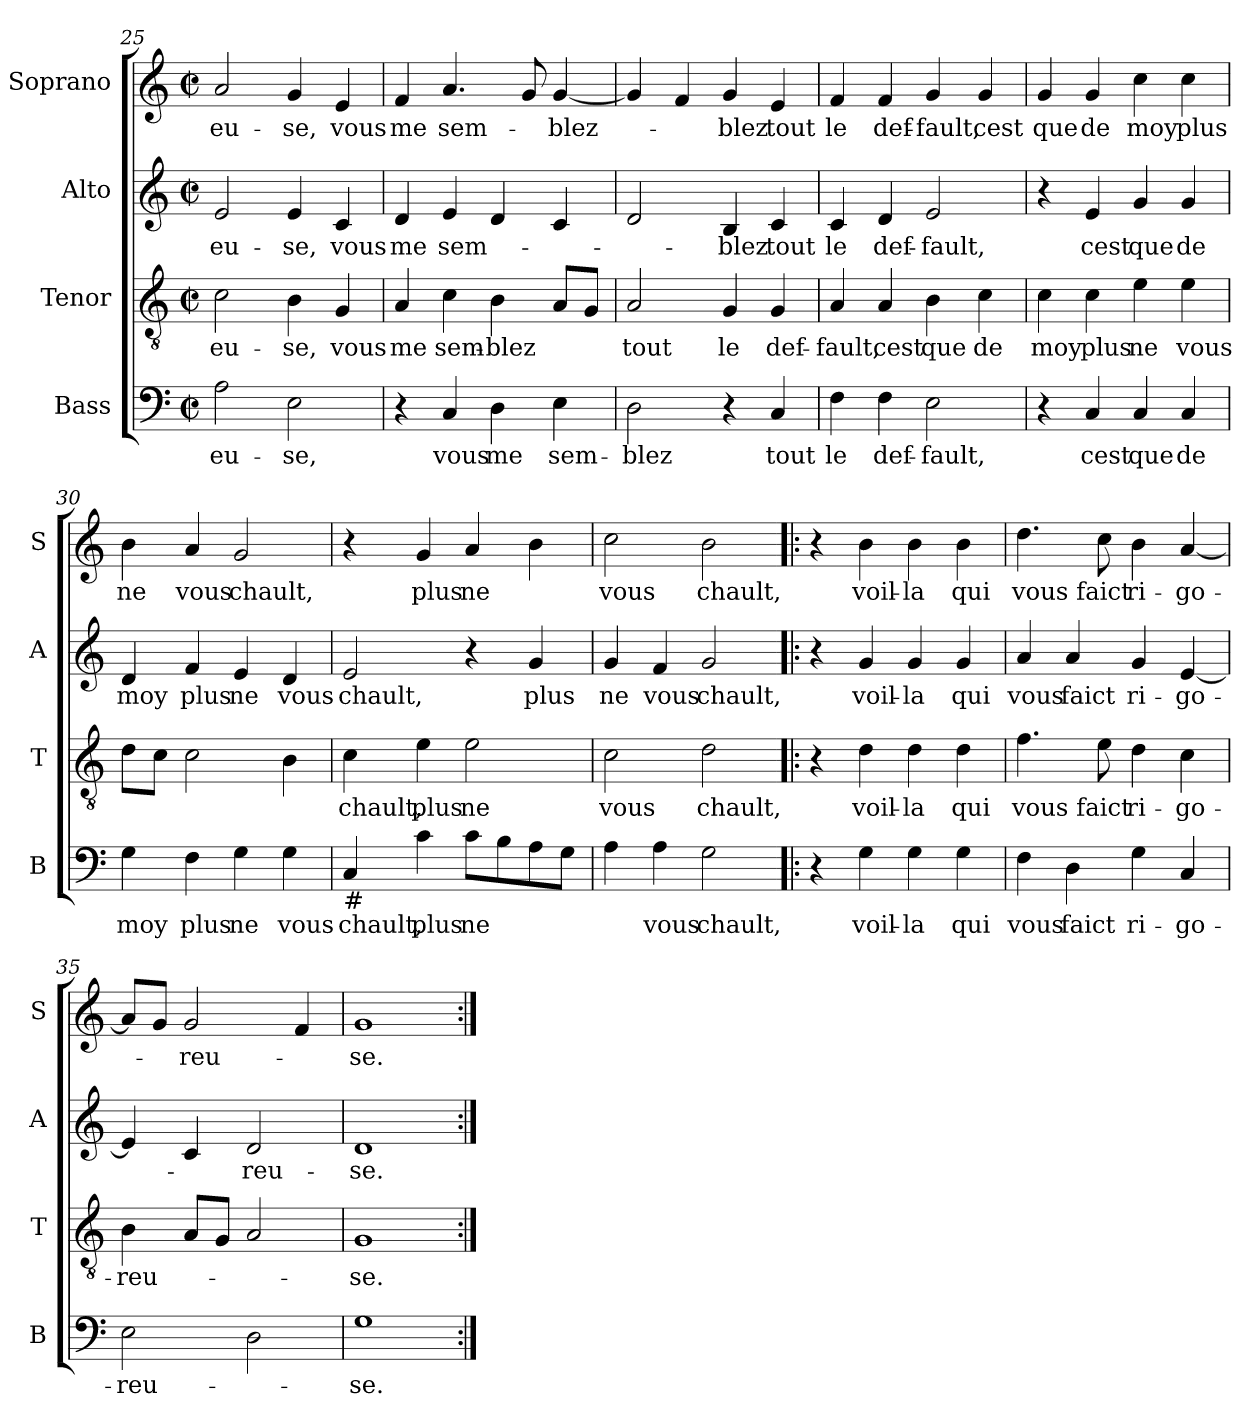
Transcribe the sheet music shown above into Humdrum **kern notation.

**kern	**text	**kern	**text	**kern	**text	**kern	**text
*part4	*part4	*part3	*part3	*part2	*part2	*part1	*part1
*staff4	*staff4	*staff3	*staff3	*staff2	*staff2	*staff1	*staff1
*I"Bass	*	*I"Tenor	*	*I"Alto	*	*I"Soprano	*
*I'B	*	*I'T	*	*I'A	*	*I'S	*
*clefF4	*	*clefGv2	*	*clefG2	*	*clefG2	*
*k[]	*	*k[]	*	*k[]	*	*k[]	*
*C:	*	*C:	*	*C:	*	*C:	*
*M2/2	*	*M2/2	*	*M2/2	*	*M2/2	*
*met(c|)	*	*met(c|)	*	*met(c|)	*	*met(c|)	*
=25	=25	=25	=25	=25	=25	=25	=25
!	!LO:LY:b	!	!LO:LY:b	!	!LO:LY:b	!	!LO:LY:b
2A\	-eu-	2c\	-eu-	2e/	-eu-	2a/	-eu-
!	!LO:LY:b	!	!LO:LY:b	!	!LO:LY:b	!	!LO:LY:b
2E\	-se,	4B\	-se,	4e/	-se,	4g/	-se,
!	!	!	!LO:LY:b	!	!LO:LY:b	!	!LO:LY:b
.	.	4G/	vous	4c/	vous	4e/	vous
=26	=26	=26	=26	=26	=26	=26	=26
!	!	!	!LO:LY:b	!	!LO:LY:b	!	!LO:LY:b
4r	.	4A/	me	4d/	me	4f/	me
!	!LO:LY:b	!	!LO:LY:b	!	!LO:LY:b	!	!LO:LY:b
4C/	vous	4c\	sem-	4e/	sem-	4.a/	sem-
!	!LO:LY:b	!	!LO:LY:b	!	!	!	!
4D\	me	4B\	-blez	4d/	.	.	.
.	.	.	.	.	.	8g/	.
!	!LO:LY:b	!	!	!	!	!	!LO:LY:b
4E\	sem-	8A/L	.	4c/	.	[4g/	-blez-
.	.	8G/J	.	.	.	.	.
!!LO:PB:g=z
=27	=27	=27	=27	=27	=27	=27	=27
!	!LO:LY:b	!	!LO:LY:b	!	!	!	!
2D\	-blez	2A/	tout	2d/	.	4g/]	.
.	.	.	.	.	.	4f/	.
!	!	!	!LO:LY:b	!	!LO:LY:b	!	!LO:LY:b
4r	.	4G/	le	4B/	-blez	4g/	-blez
!	!LO:LY:b	!	!LO:LY:b	!	!LO:LY:b	!	!LO:LY:b
4C/	tout	4G/	def-	4c/	tout	4e/	tout
=28	=28	=28	=28	=28	=28	=28	=28
!	!LO:LY:b	!	!LO:LY:b	!	!LO:LY:b	!	!LO:LY:b
4F\	le	4A/	-fault,	4c/	le	4f/	le
!	!LO:LY:b	!	!LO:LY:b	!	!LO:LY:b	!	!LO:LY:b
4F\	def-	4A/	cest	4d/	def-	4f/	def-
!	!LO:LY:b	!	!LO:LY:b	!	!LO:LY:b	!	!LO:LY:b
2E\	-fault,	4B\	que	2e/	-fault,	4g/	-fault,
!	!	!	!LO:LY:b	!	!	!	!LO:LY:b
.	.	4c\	de	.	.	4g/	cest
=29	=29	=29	=29	=29	=29	=29	=29
!	!	!	!LO:LY:b	!	!	!	!LO:LY:b
4r	.	4c\	moy	4r	.	4g/	que
!	!LO:LY:b	!	!LO:LY:b	!	!LO:LY:b	!	!LO:LY:b
4C/	cest	4c\	plus	4e/	cest	4g/	de
!	!LO:LY:b	!	!LO:LY:b	!	!LO:LY:b	!	!LO:LY:b
4C/	que	4e\	ne	4g/	que	4cc\	moy
!	!LO:LY:b	!	!LO:LY:b	!	!LO:LY:b	!	!LO:LY:b
4C/	de	4e\	vous	4g/	de	4cc\	plus
=30	=30	=30	=30	=30	=30	=30	=30
!	!LO:LY:b	!	!	!	!LO:LY:b	!	!LO:LY:b
4G\	moy	8d\L	.	4d/	moy	4b\	ne
.	.	8c\J	.	.	.	.	.
!	!LO:LY:b	!	!	!	!LO:LY:b	!	!LO:LY:b
4F\	plus	2c\	.	4f/	plus	4a/	vous
!	!LO:LY:b	!	!	!	!LO:LY:b	!	!LO:LY:b
4G\	ne	.	.	4e/	ne	2g/	chault,
!	!LO:LY:b	!	!	!	!LO:LY:b	!	!
4G\	vous	4B\	.	4d/	vous	.	.
=31	=31	=31	=31	=31	=31	=31	=31
!LO:TX:b:t=#	!	!	!	!	!	!	!
!	!LO:LY:b	!	!LO:LY:b	!	!LO:LY:b	!	!
4C/	chault,	4c\	chault,	2e/	chault,	4r	.
!	!LO:LY:b	!	!LO:LY:b	!	!	!	!LO:LY:b
4c\	plus	4e\	plus	.	.	4g/	plus
!	!LO:LY:b	!	!LO:LY:b	!	!	!	!LO:LY:b
8c\L	ne	2e\	ne	4r	.	4a/	ne
8B\	.	.	.	.	.	.	.
!	!	!	!	!	!LO:LY:b	!	!
8A\	.	.	.	4g/	plus	4b\	.
8G\J	.	.	.	.	.	.	.
!!LO:LB:g=z
=32	=32	=32	=32	=32	=32	=32	=32
!	!	!	!LO:LY:b	!	!LO:LY:b	!	!LO:LY:b
4A\	.	2c\	vous	4g/	ne	2cc\	vous
!	!LO:LY:b	!	!	!	!LO:LY:b	!	!
4A\	vous	.	.	4f/	vous	.	.
!	!LO:LY:b	!	!LO:LY:b	!	!LO:LY:b	!	!LO:LY:b
2G\	chault,	2d\	chault,	2g/	chault,	2b\	chault,
=33!|:	=33!|:	=33!|:	=33!|:	=33!|:	=33!|:	=33!|:	=33!|:
4r	.	4r	.	4r	.	4r	.
!	!LO:LY:b	!	!LO:LY:b	!	!LO:LY:b	!	!LO:LY:b
4G\	voil-	4d\	voil-	4g/	voil-	4b\	voil-
!	!LO:LY:b	!	!LO:LY:b	!	!LO:LY:b	!	!LO:LY:b
4G\	-la	4d\	-la	4g/	-la	4b\	-la
!	!LO:LY:b	!	!LO:LY:b	!	!LO:LY:b	!	!LO:LY:b
4G\	qui	4d\	qui	4g/	qui	4b\	qui
=34	=34	=34	=34	=34	=34	=34	=34
!	!LO:LY:b	!	!LO:LY:b	!	!LO:LY:b	!	!LO:LY:b
4F\	vous	4.f\	vous	4a/	vous	4.dd\	vous
!	!LO:LY:b	!	!	!	!LO:LY:b	!	!
4D\	faict	.	.	4a/	faict	.	.
!	!	!	!LO:LY:b	!	!	!	!LO:LY:b
.	.	8e\	faict	.	.	8cc\	faict
!	!LO:LY:b	!	!LO:LY:b	!	!LO:LY:b	!	!LO:LY:b
4G\	ri-	4d\	ri-	4g/	ri-	4b\	ri-
!	!LO:LY:b	!	!LO:LY:b	!	!LO:LY:b	!	!LO:LY:b
4C/	-go-	4c\	-go-	[4e/	-go-	[4a/	-go-
=35	=35	=35	=35	=35	=35	=35	=35
!	!LO:LY:b	!	!LO:LY:b	!	!	!	!
2E\	-reu-	4B\	-reu-	4e/]	.	8a/L]	.
.	.	.	.	.	.	8g/J	.
!	!	!	!	!	!	!	!LO:LY:b
.	.	8A/L	.	4c/	.	2g/	-reu-
.	.	8G/J	.	.	.	.	.
!	!	!	!	!	!LO:LY:b	!	!
2D\	.	2A/	.	2d/	-reu-	.	.
.	.	.	.	.	.	4f/	.
=36	=36	=36	=36	=36	=36	=36	=36
!	!LO:LY:b	!	!LO:LY:b	!	!LO:LY:b	!	!LO:LY:b
1G	-se.	1G	-se.	1d	-se.	1g	-se.
=:|!	=:|!	=:|!	=:|!	=:|!	=:|!	=:|!	=:|!
*-	*-	*-	*-	*-	*-	*-	*-
